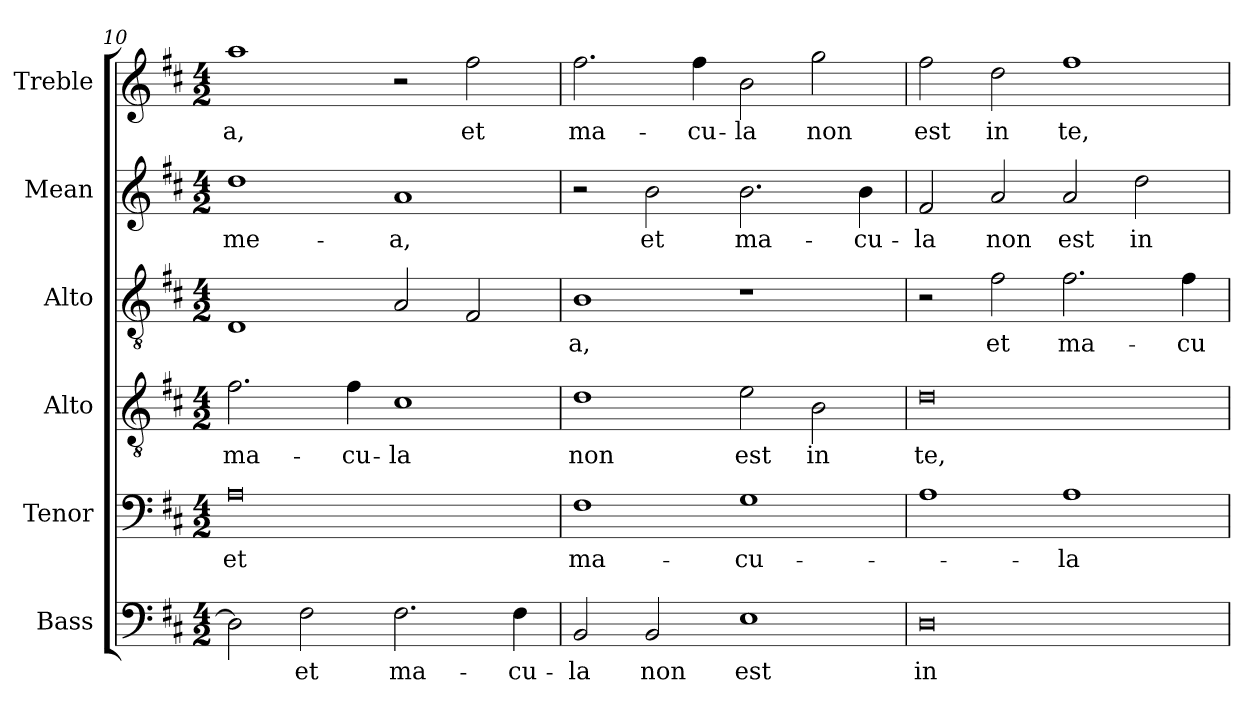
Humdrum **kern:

**kern	**text	**kern	**text	**kern	**text	**kern	**text	**kern	**text	**kern	**text
*part6	*part6	*part5	*part5	*part4	*part4	*part3	*part3	*part2	*part2	*part1	*part1
*staff6	*staff6	*staff5	*staff5	*staff4	*staff4	*staff3	*staff3	*staff2	*staff2	*staff1	*staff1
*I"Bass	*	*I"Tenor	*	*I"Alto	*	*I"Alto	*	*I"Mean	*	*I"Treble	*
*I'B.	*	*I'T.	*	*I'A.	*	*I'A.	*	*I'M.	*	*I'Tr.	*
*clefF4	*	*clefF4	*	*clefGv2	*	*clefGv2	*	*clefG2	*	*clefG2	*
*	*	*	*	*ITrd7c12	*	*ITrd7c12	*	*	*	*	*
*k[f#c#]	*	*k[f#c#]	*	*k[f#c#]	*	*k[f#c#]	*	*k[f#c#]	*	*k[f#c#]	*
*D:	*	*D:	*	*D:	*	*D:	*	*D:	*	*D:	*
*M4/2	*	*M4/2	*	*M4/2	*	*M4/2	*	*M4/2	*	*M4/2	*
=10	=10	=10	=10	=10	=10	=10	=10	=10	=10	=10	=10
!	!	!	!LO:LY:b:color=#000000	!	!	!	!	!	!	!	!
!	!	!	!	!	!LO:LY:b:color=#000000	!	!	!	!	!	!
!	!	!	!	!	!	!	!	!	!LO:LY:b:color=#000000	!	!
!	!	!	!	!	!	!	!	!	!	!	!LO:LY:b:color=#000000
2Di\]	.	0Ai	et	2.F#i\	ma-	1DDi	.	1ddi	me-	1aai	a,
!	!LO:LY:b:color=#000000	!	!	!	!	!	!	!	!	!	!
2F#i\	et	.	.	.	.	.	.	.	.	.	.
!	!	!	!	!	!LO:LY:b:color=#000000	!	!	!	!	!	!
.	.	.	.	4F#i\	-cu-	.	.	.	.	.	.
!	!LO:LY:b:color=#000000	!	!	!	!	!	!	!	!	!	!
!	!	!	!	!	!LO:LY:b:color=#000000	!	!	!	!	!	!
!	!	!	!	!	!	!	!	!	!LO:LY:b:color=#000000	!	!
2.F#i\	ma-	.	.	1C#i	-la	2AAi/	.	1ai	-a,	2r	.
!	!	!	!	!	!	!	!	!	!	!	!LO:LY:b:color=#000000
.	.	.	.	.	.	2FF#i/	.	.	.	2ff#i\	et
!	!LO:LY:b:color=#000000	!	!	!	!	!	!	!	!	!	!
4F#i\	-cu-	.	.	.	.	.	.	.	.	.	.
!!LO:LB:g=z
=11	=11	=11	=11	=11	=11	=11	=11	=11	=11	=11	=11
!	!LO:LY:b:color=#000000	!	!	!	!	!	!	!	!	!	!
!	!	!	!LO:LY:b:color=#000000	!	!	!	!	!	!	!	!
!	!	!	!	!	!LO:LY:b:color=#000000	!	!	!	!	!	!
!	!	!	!	!	!	!	!LO:LY:b:color=#000000	!	!	!	!
!	!	!	!	!	!	!	!	!	!	!	!LO:LY:b:color=#000000
2BBi/	-la	1F#i	ma-	1Di	non	1BBi	-a,	2r	.	2.ff#i\	ma-
!	!LO:LY:b:color=#000000	!	!	!	!	!	!	!	!	!	!
!	!	!	!	!	!	!	!	!	!LO:LY:b:color=#000000	!	!
2BBi/	non	.	.	.	.	.	.	2bi\	et	.	.
!	!	!	!	!	!	!	!	!	!	!	!LO:LY:b:color=#000000
.	.	.	.	.	.	.	.	.	.	4ff#i\	-cu-
!	!LO:LY:b:color=#000000	!	!	!	!	!	!	!	!	!	!
!	!	!	!LO:LY:b:color=#000000	!	!	!	!	!	!	!	!
!	!	!	!	!	!LO:LY:b:color=#000000	!	!	!	!	!	!
!	!	!	!	!	!	!	!	!	!LO:LY:b:color=#000000	!	!
!	!	!	!	!	!	!	!	!	!	!	!LO:LY:b:color=#000000
1Ei	est	1Gi	-cu-	2Ei\	est	1r	.	2.bi\	ma-	2bi\	-la
!	!	!	!	!	!LO:LY:b:color=#000000	!	!	!	!	!	!
!	!	!	!	!	!	!	!	!	!	!	!LO:LY:b:color=#000000
.	.	.	.	2BBi\	in	.	.	.	.	2ggi\	non
!	!	!	!	!	!	!	!	!	!LO:LY:b:color=#000000	!	!
.	.	.	.	.	.	.	.	4bi\	-cu-	.	.
=12	=12	=12	=12	=12	=12	=12	=12	=12	=12	=12	=12
!	!LO:LY:b:color=#000000	!	!	!	!	!	!	!	!	!	!
!	!	!	!	!	!LO:LY:b:color=#000000	!	!	!	!	!	!
!	!	!	!	!	!	!	!	!	!LO:LY:b:color=#000000	!	!
!	!	!	!	!	!	!	!	!	!	!	!LO:LY:b:color=#000000
0Di	in	1Ai	.	0Di	te,	2r	.	2f#i/	-la	2ff#i\	est
!	!	!	!	!	!	!	!LO:LY:b:color=#000000	!	!	!	!
!	!	!	!	!	!	!	!	!	!LO:LY:b:color=#000000	!	!
!	!	!	!	!	!	!	!	!	!	!	!LO:LY:b:color=#000000
.	.	.	.	.	.	2F#i\	et	2ai/	non	2ddi\	in
!	!	!	!LO:LY:b:color=#000000	!	!	!	!	!	!	!	!
!	!	!	!	!	!	!	!LO:LY:b:color=#000000	!	!	!	!
!	!	!	!	!	!	!	!	!	!LO:LY:b:color=#000000	!	!
!	!	!	!	!	!	!	!	!	!	!	!LO:LY:b:color=#000000
.	.	1Ai	-la	.	.	2.F#i\	ma-	2ai/	est	1ff#i	te,
!	!	!	!	!	!	!	!	!	!LO:LY:b:color=#000000	!	!
.	.	.	.	.	.	.	.	2ddi\	in	.	.
!	!	!	!	!	!	!	!LO:LY:b:color=#000000	!	!	!	!
.	.	.	.	.	.	4F#i\	-cu-	.	.	.	.
=	=	=	=	=	=	=	=	=	=	=	=
*-	*-	*-	*-	*-	*-	*-	*-	*-	*-	*-	*-
